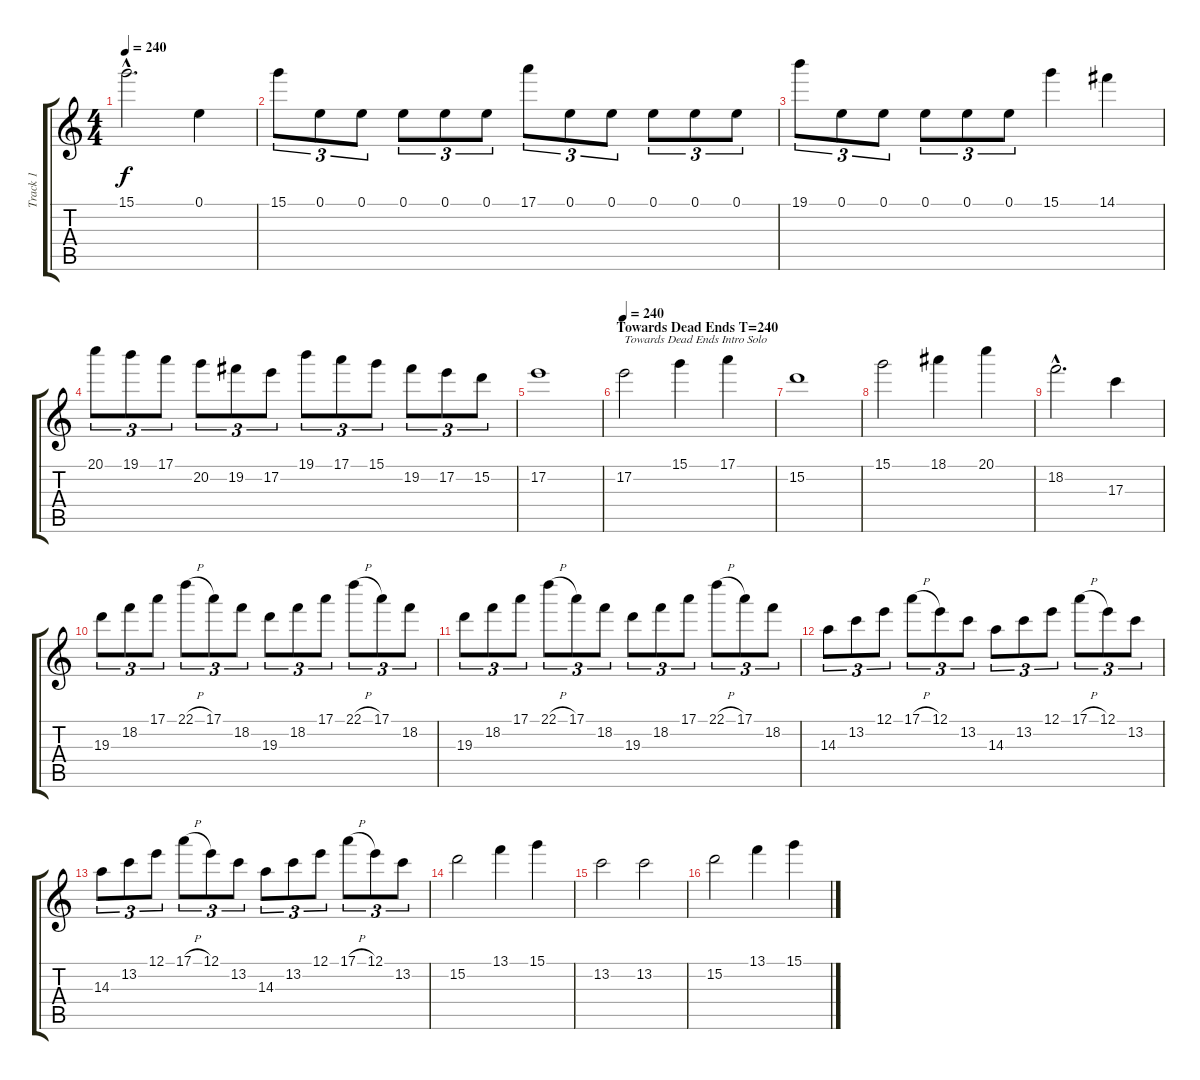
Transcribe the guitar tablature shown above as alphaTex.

\track ("Track 1" "Track 1") {instrument distortionguitar}
\staff {score tabs}
\tuning (E4 B3 G3 D3 A2 E2) {hide}
\ts (4 4)
\tempo 240
\clef g2
\ks c
15.1{hac}.2{d dy f} 0.1.4 |
15.1.8{tu (3 2)} 0.1.8{tu (3 2)} 0.1.8{tu (3 2)} 0.1.8{tu (3 2)} 0.1.8{tu (3 2)} 0.1.8{tu (3 2)} 17.1.8{tu (3 2)} 0.1.8{tu (3 2)} 0.1.8{tu (3 2)} 0.1.8{tu (3 2)} 0.1.8{tu (3 2)} 0.1.8{tu (3 2)} |
19.1.8{tu (3 2)} 0.1.8{tu (3 2)} 0.1.8{tu (3 2)} 0.1.8{tu (3 2)} 0.1.8{tu (3 2)} 0.1.8{tu (3 2)} 15.1.4 14.1.4 |
20.1.8{tu (3 2)} 19.1.8{tu (3 2)} 17.1.8{tu (3 2)} 20.2.8{tu (3 2)} 19.2.8{tu (3 2)} 17.2.8{tu (3 2)} 19.1.8{tu (3 2)} 17.1.8{tu (3 2)} 15.1.8{tu (3 2)} 19.2.8{tu (3 2)} 17.2.8{tu (3 2)} 15.2.8{tu (3 2)} |
17.2.1 |
\section ("" "Towards Dead Ends T=240")
\tempo 240
17.2.2{txt "Towards Dead Ends Intro Solo "} 15.1.4 17.1.4 |
15.2.1 |
15.1.2 18.1.4 20.1.4 |
18.2{hac}.2{d} 17.3.4 |
19.3.8{tu (3 2)} 18.2.8{tu (3 2)} 17.1.8{tu (3 2)} 22.1{h}.8{tu (3 2)} 17.1.8{tu (3 2)} 18.2.8{tu (3 2)} 19.3.8{tu (3 2)} 18.2.8{tu (3 2)} 17.1.8{tu (3 2)} 22.1{h}.8{tu (3 2)} 17.1.8{tu (3 2)} 18.2.8{tu (3 2)} |
19.3.8{tu (3 2)} 18.2.8{tu (3 2)} 17.1.8{tu (3 2)} 22.1{h}.8{tu (3 2)} 17.1.8{tu (3 2)} 18.2.8{tu (3 2)} 19.3.8{tu (3 2)} 18.2.8{tu (3 2)} 17.1.8{tu (3 2)} 22.1{h}.8{tu (3 2)} 17.1.8{tu (3 2)} 18.2.8{tu (3 2)} |
14.3.8{tu (3 2)} 13.2.8{tu (3 2)} 12.1.8{tu (3 2)} 17.1{h}.8{tu (3 2)} 12.1.8{tu (3 2)} 13.2.8{tu (3 2)} 14.3.8{tu (3 2)} 13.2.8{tu (3 2)} 12.1.8{tu (3 2)} 17.1{h}.8{tu (3 2)} 12.1.8{tu (3 2)} 13.2.8{tu (3 2)} |
14.3.8{tu (3 2)} 13.2.8{tu (3 2)} 12.1.8{tu (3 2)} 17.1{h}.8{tu (3 2)} 12.1.8{tu (3 2)} 13.2.8{tu (3 2)} 14.3.8{tu (3 2)} 13.2.8{tu (3 2)} 12.1.8{tu (3 2)} 17.1{h}.8{tu (3 2)} 12.1.8{tu (3 2)} 13.2.8{tu (3 2)} |
15.2.2 13.1.4 15.1.4 |
13.2.2 13.2.2 |
15.2.2 13.1.4 15.1.4
